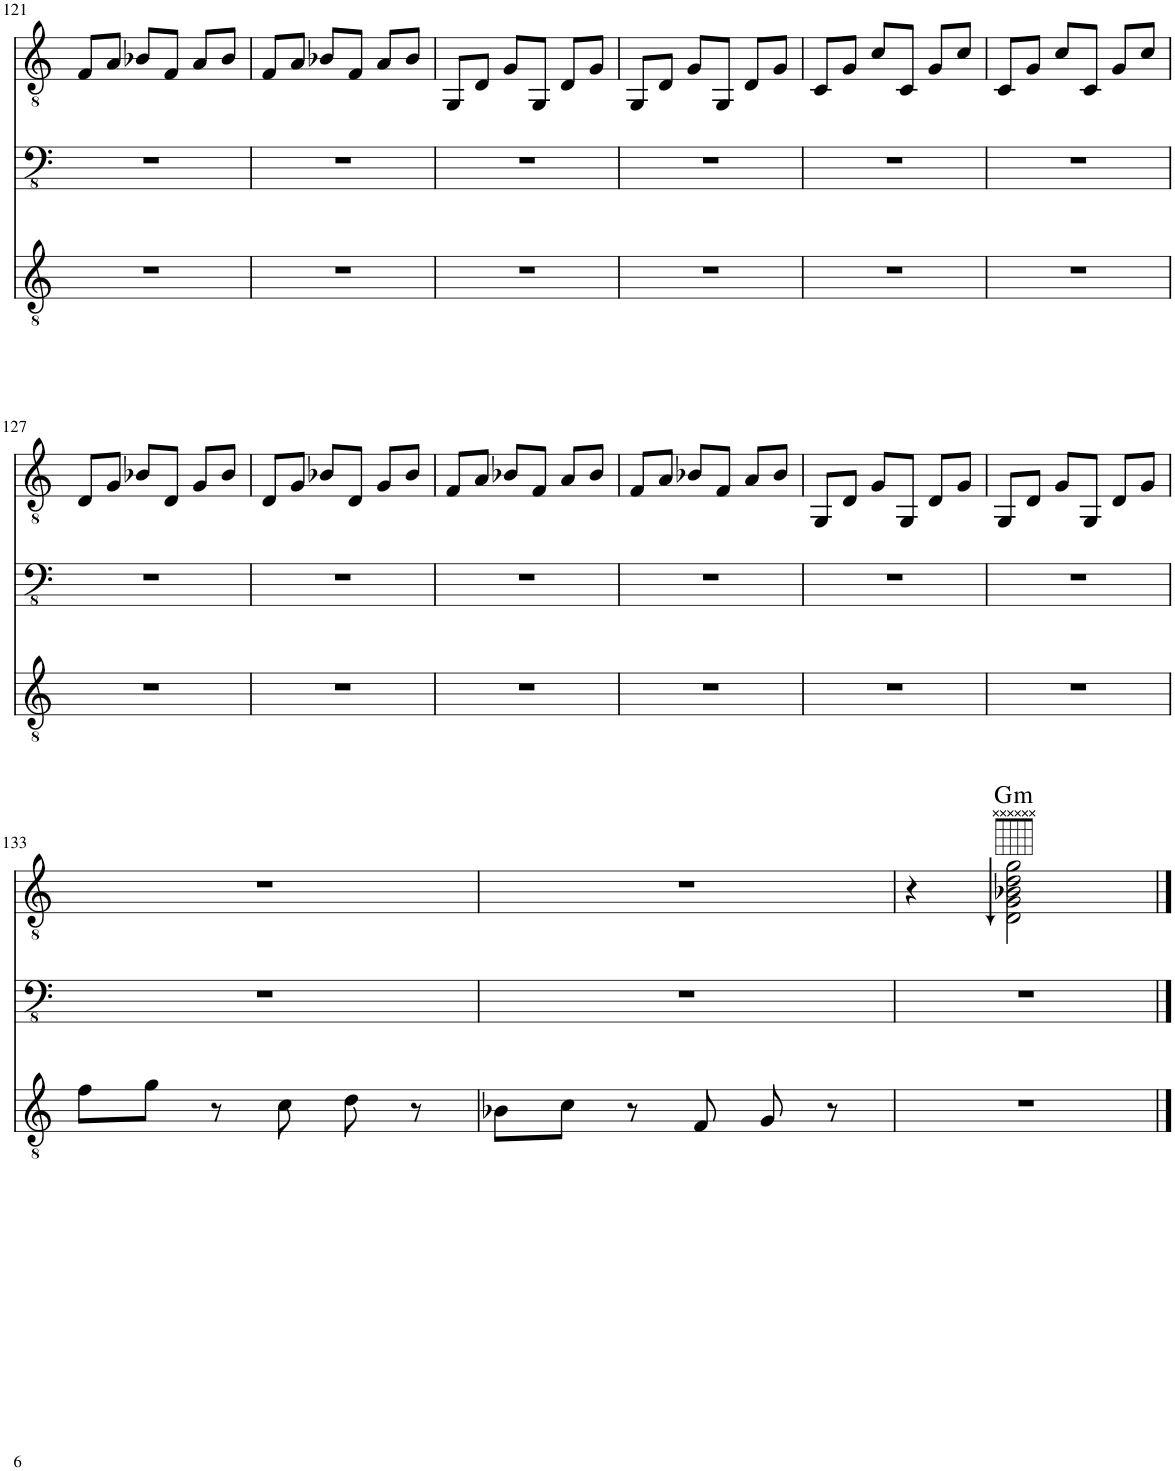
**kern	**kern	**kern	**harte
*part3	*part2	*part1	*part1
*staff3	*staff2	*staff1	*
*I"���� 3	*I"���� 2	*I"���� 2	*
!!LO:PB:g=z
*clefGv2	*clefFv4	*clefGv2	*
*k[]	*k[]	*k[]	*
*M3/4	*M3/4	*M3/4	*
=121	=121	=121	=121
2.r	2.r	8F/L	.
.	.	8A/J	.
.	.	8B-X/L	.
.	.	8F/J	.
.	.	8A/L	.
.	.	8B-/J	.
=122	=122	=122	=122
2.r	2.r	8F/L	.
.	.	8A/J	.
.	.	8B-X/L	.
.	.	8F/J	.
.	.	8A/L	.
.	.	8B-/J	.
=123	=123	=123	=123
2.r	2.r	8GG/L	.
.	.	8D/J	.
.	.	8G/L	.
.	.	8GG/J	.
.	.	8D/L	.
.	.	8G/J	.
=124	=124	=124	=124
2.r	2.r	8GG/L	.
.	.	8D/J	.
.	.	8G/L	.
.	.	8GG/J	.
.	.	8D/L	.
.	.	8G/J	.
=125	=125	=125	=125
2.r	2.r	8C/L	.
.	.	8G/J	.
.	.	8c/L	.
.	.	8C/J	.
.	.	8G/L	.
.	.	8c/J	.
=126	=126	=126	=126
2.r	2.r	8C/L	.
.	.	8G/J	.
.	.	8c/L	.
.	.	8C/J	.
.	.	8G/L	.
.	.	8c/J	.
!!LO:LB:g=z
=127	=127	=127	=127
2.r	2.r	8D/L	.
.	.	8G/J	.
.	.	8B-X/L	.
.	.	8D/J	.
.	.	8G/L	.
.	.	8B-/J	.
=128	=128	=128	=128
2.r	2.r	8D/L	.
.	.	8G/J	.
.	.	8B-X/L	.
.	.	8D/J	.
.	.	8G/L	.
.	.	8B-/J	.
=129	=129	=129	=129
2.r	2.r	8F/L	.
.	.	8A/J	.
.	.	8B-X/L	.
.	.	8F/J	.
.	.	8A/L	.
.	.	8B-/J	.
=130	=130	=130	=130
2.r	2.r	8F/L	.
.	.	8A/J	.
.	.	8B-X/L	.
.	.	8F/J	.
.	.	8A/L	.
.	.	8B-/J	.
=131	=131	=131	=131
2.r	2.r	8GG/L	.
.	.	8D/J	.
.	.	8G/L	.
.	.	8GG/J	.
.	.	8D/L	.
.	.	8G/J	.
=132	=132	=132	=132
2.r	2.r	8GG/L	.
.	.	8D/J	.
.	.	8G/L	.
.	.	8GG/J	.
.	.	8D/L	.
.	.	8G/J	.
!!LO:LB:g=z
=133	=133	=133	=133
8f\L	2.r	2.r	.
8g\J	.	.	.
8r	.	.	.
8c\	.	.	.
8d\	.	.	.
8r	.	.	.
=134	=134	=134	=134
8B-X\L	2.r	2.r	.
8c\J	.	.	.
8r	.	.	.
8F/	.	.	.
8G/	.	.	.
8r	.	.	.
=135	=135	=135	=135
2.r	2.r	4r	.
!	!	!	!LO:H:kt=m
.	.	2D\: 2G\: 2B-X\: 2d\: 2g\:	G:min
==	==	==	==
*-	*-	*-	*-
